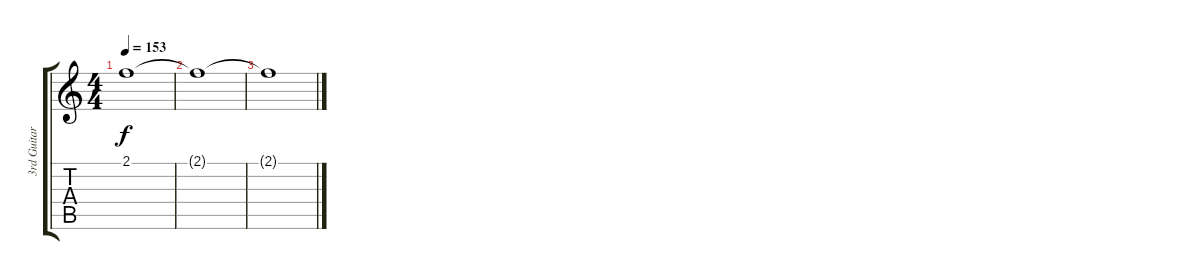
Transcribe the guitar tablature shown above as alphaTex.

\track ("3rd Guitar (Farin Urlaub)" "3rd Guitar") {instrument overdrivenguitar}
\staff {score tabs}
\tuning (Eb4 Bb3 Gb3 Db3 Ab2 Eb2) {hide}
\ts (4 4)
\tempo 153
\clef g2
\ks c
2.1{t}.1{dy f volume 1} |
2.1{t}.1 |
2.1{t}.1
